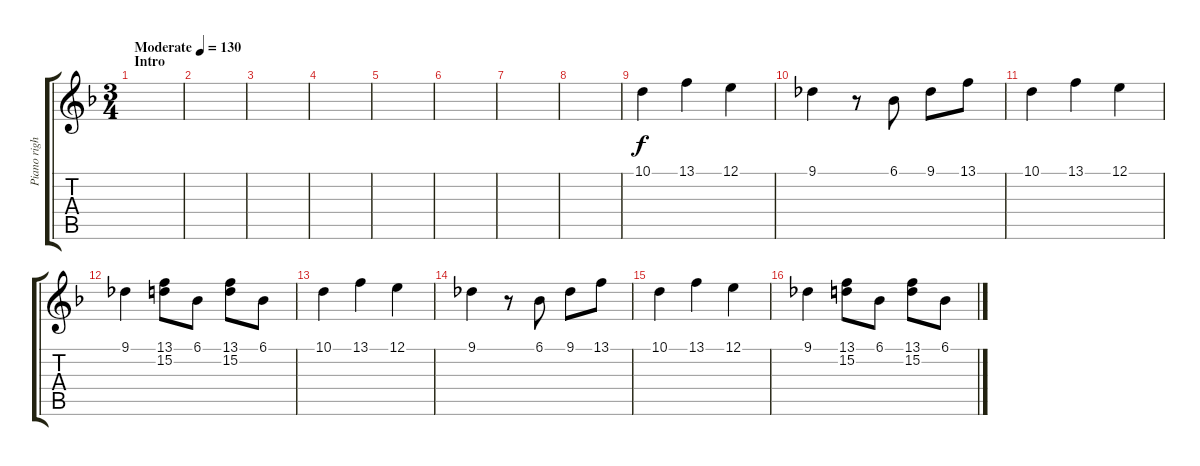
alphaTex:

\track ("Piano right (Sirkku)" "Piano righ") {instrument acousticgrandpiano}
\staff {score tabs}
\tuning (E4 B3 G3 D3 A2 E2) {hide}
\ts (3 4)
\section ("" "Intro")
\tempo (130 "Moderate")
\clef g2
\ks dminor
|
|
|
|
|
|
|
|
10.1.4 13.1.4 12.1.4 |
9.1.4 r.8 6.1.8 9.1.8 13.1.8 |
10.1.4 13.1.4 12.1.4 |
9.1.4 (13.1 15.2).8 6.1.8 (13.1 15.2).8 6.1.8 |
10.1.4 13.1.4 12.1.4 |
9.1.4 r.8 6.1.8 9.1.8 13.1.8 |
10.1.4 13.1.4 12.1.4 |
9.1.4 (13.1 15.2).8 6.1.8 (13.1 15.2).8 6.1.8
